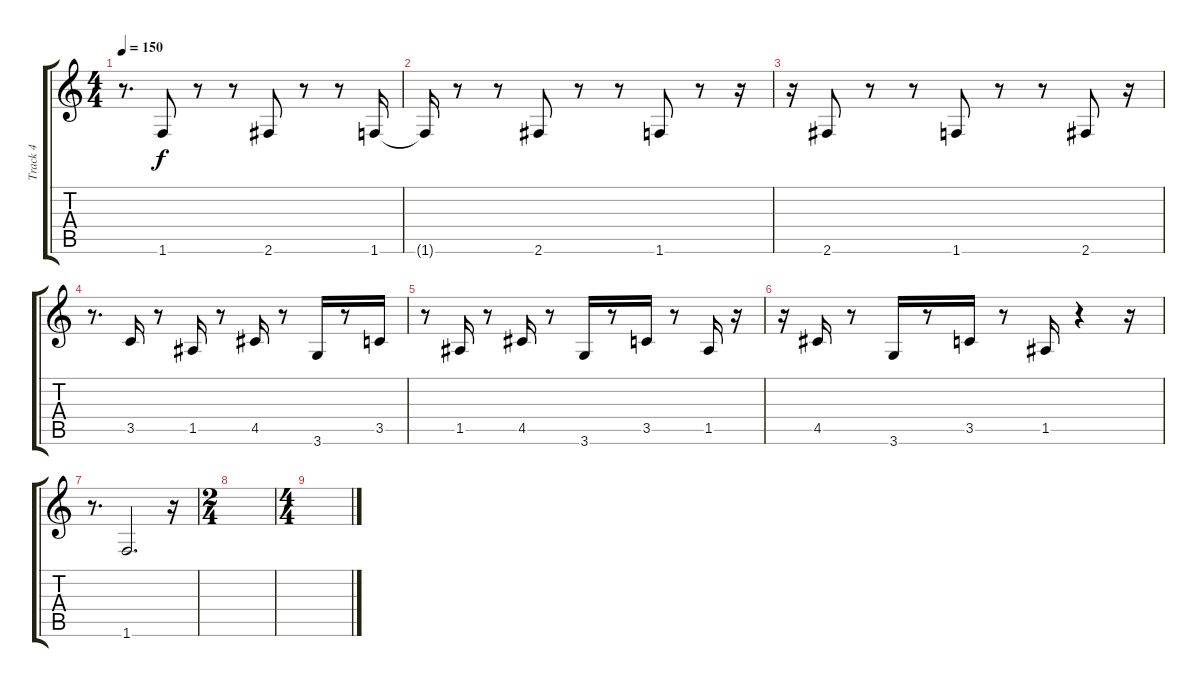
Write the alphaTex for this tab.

\track ("Track 4" "Track 4") {instrument electricbassfinger}
\staff {score tabs}
\tuning (E4 B3 G3 D3 A2 E2) {hide}
\ts (4 4)
\tempo 150
\clef g2
\ks c
r.8{d dy f} 1.6.8 r.8 r.8 2.6.8 r.8 r.8 1.6.16 |
1.6{t}.16 r.8 r.8 2.6.8 r.8 r.8 1.6.8 r.8 r.16 |
r.16 2.6.8 r.8 r.8 1.6.8 r.8 r.8 2.6.8 r.16 |
r.8{d} 3.5.16 r.8 1.5.16 r.8 4.5.16 r.8 3.6.16 r.8 3.5.16 |
r.8 1.5.16 r.8 4.5.16 r.8 3.6.16 r.8 3.5.16 r.8 1.5.16 r.16 |
r.16 4.5.16 r.8 3.6.16 r.8 3.5.16 r.8 1.5.16 r.4 r.16 |
r.8{d} 1.6.2{d} r.16 |
\ts (2 4)
|
\ts (4 4)
